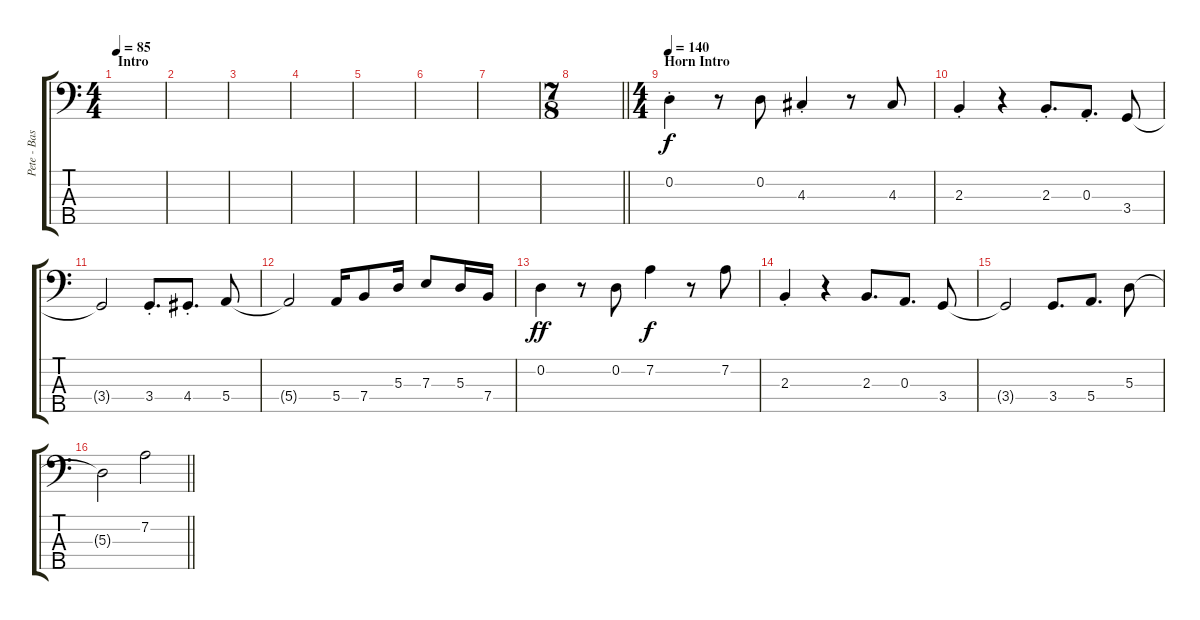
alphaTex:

\track ("Pete - Bass" "Pete - Bas") {instrument electricbassfinger}
\staff {score tabs}
\tuning (G2 D2 A1 E1 B0) {hide}
\ts (4 4)
\section ("" "Intro")
\tempo 85
\clef f4
\ks c
|
|
|
|
|
|
|
\ts (7 8)
\barLineRight lightlight
|
\ts (4 4)
\section ("" "Horn Intro")
\tempo 140
0.2{st}.4 r.8 0.2.8 4.3{st}.4 r.8 4.3.8 |
2.3{st}.4 r.4 2.3{st}.8{d} 0.3{st}.8{d} 3.4.8 |
3.4{t}.2 3.4{st}.8{d} 4.4{st}.8{d} 5.4.8 |
5.4{t}.2 5.4.16 7.4.8 5.3.16 7.3.8 5.3.16 7.4.16 |
0.2.4{dy ff} r.8 0.2.8 7.2.4{dy f} r.8 7.2.8 |
2.3{st}.4 r.4 2.3.8{d} 0.3.8{d} 3.4.8 |
3.4{t}.2 3.4.8{d} 5.4.8{d} 5.3.8 |
\barLineRight lightlight
5.3{t}.2 7.2.2
